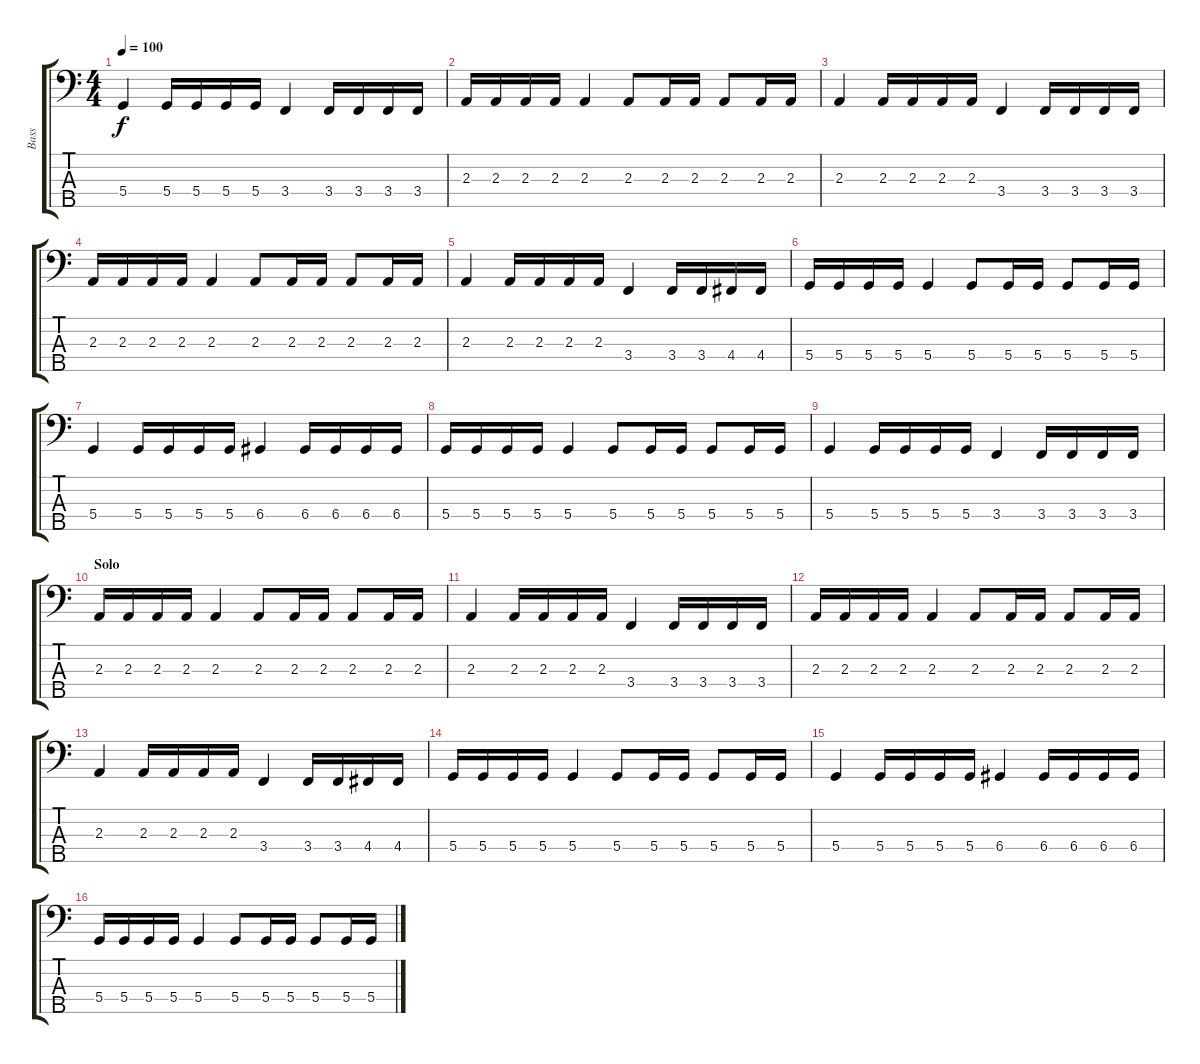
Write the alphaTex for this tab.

\track ("Bass" "Bass") {instrument electricbassfinger}
\staff {score tabs}
\tuning (F2 C2 G1 D1 A0) {hide}
\ts (4 4)
\tempo 100
\clef f4
\ks c
5.4.4{dy f} 5.4.16 5.4.16 5.4.16 5.4.16 3.4.4 3.4.16 3.4.16 3.4.16 3.4.16 |
2.3.16 2.3.16 2.3.16 2.3.16 2.3.4 2.3.8 2.3.16 2.3.16 2.3.8 2.3.16 2.3.16 |
2.3.4 2.3.16 2.3.16 2.3.16 2.3.16 3.4.4 3.4.16 3.4.16 3.4.16 3.4.16 |
2.3.16 2.3.16 2.3.16 2.3.16 2.3.4 2.3.8 2.3.16 2.3.16 2.3.8 2.3.16 2.3.16 |
2.3.4 2.3.16 2.3.16 2.3.16 2.3.16 3.4.4 3.4.16 3.4.16 4.4.16 4.4.16 |
5.4.16 5.4.16 5.4.16 5.4.16 5.4.4 5.4.8 5.4.16 5.4.16 5.4.8 5.4.16 5.4.16 |
5.4.4 5.4.16 5.4.16 5.4.16 5.4.16 6.4.4 6.4.16 6.4.16 6.4.16 6.4.16 |
5.4.16 5.4.16 5.4.16 5.4.16 5.4.4 5.4.8 5.4.16 5.4.16 5.4.8 5.4.16 5.4.16 |
5.4.4 5.4.16 5.4.16 5.4.16 5.4.16 3.4.4 3.4.16 3.4.16 3.4.16 3.4.16 |
\section ("" "Solo")
2.3.16 2.3.16 2.3.16 2.3.16 2.3.4 2.3.8 2.3.16 2.3.16 2.3.8 2.3.16 2.3.16 |
2.3.4 2.3.16 2.3.16 2.3.16 2.3.16 3.4.4 3.4.16 3.4.16 3.4.16 3.4.16 |
2.3.16 2.3.16 2.3.16 2.3.16 2.3.4 2.3.8 2.3.16 2.3.16 2.3.8 2.3.16 2.3.16 |
2.3.4 2.3.16 2.3.16 2.3.16 2.3.16 3.4.4 3.4.16 3.4.16 4.4.16 4.4.16 |
5.4.16 5.4.16 5.4.16 5.4.16 5.4.4 5.4.8 5.4.16 5.4.16 5.4.8 5.4.16 5.4.16 |
5.4.4 5.4.16 5.4.16 5.4.16 5.4.16 6.4.4 6.4.16 6.4.16 6.4.16 6.4.16 |
5.4.16 5.4.16 5.4.16 5.4.16 5.4.4 5.4.8 5.4.16 5.4.16 5.4.8 5.4.16 5.4.16
